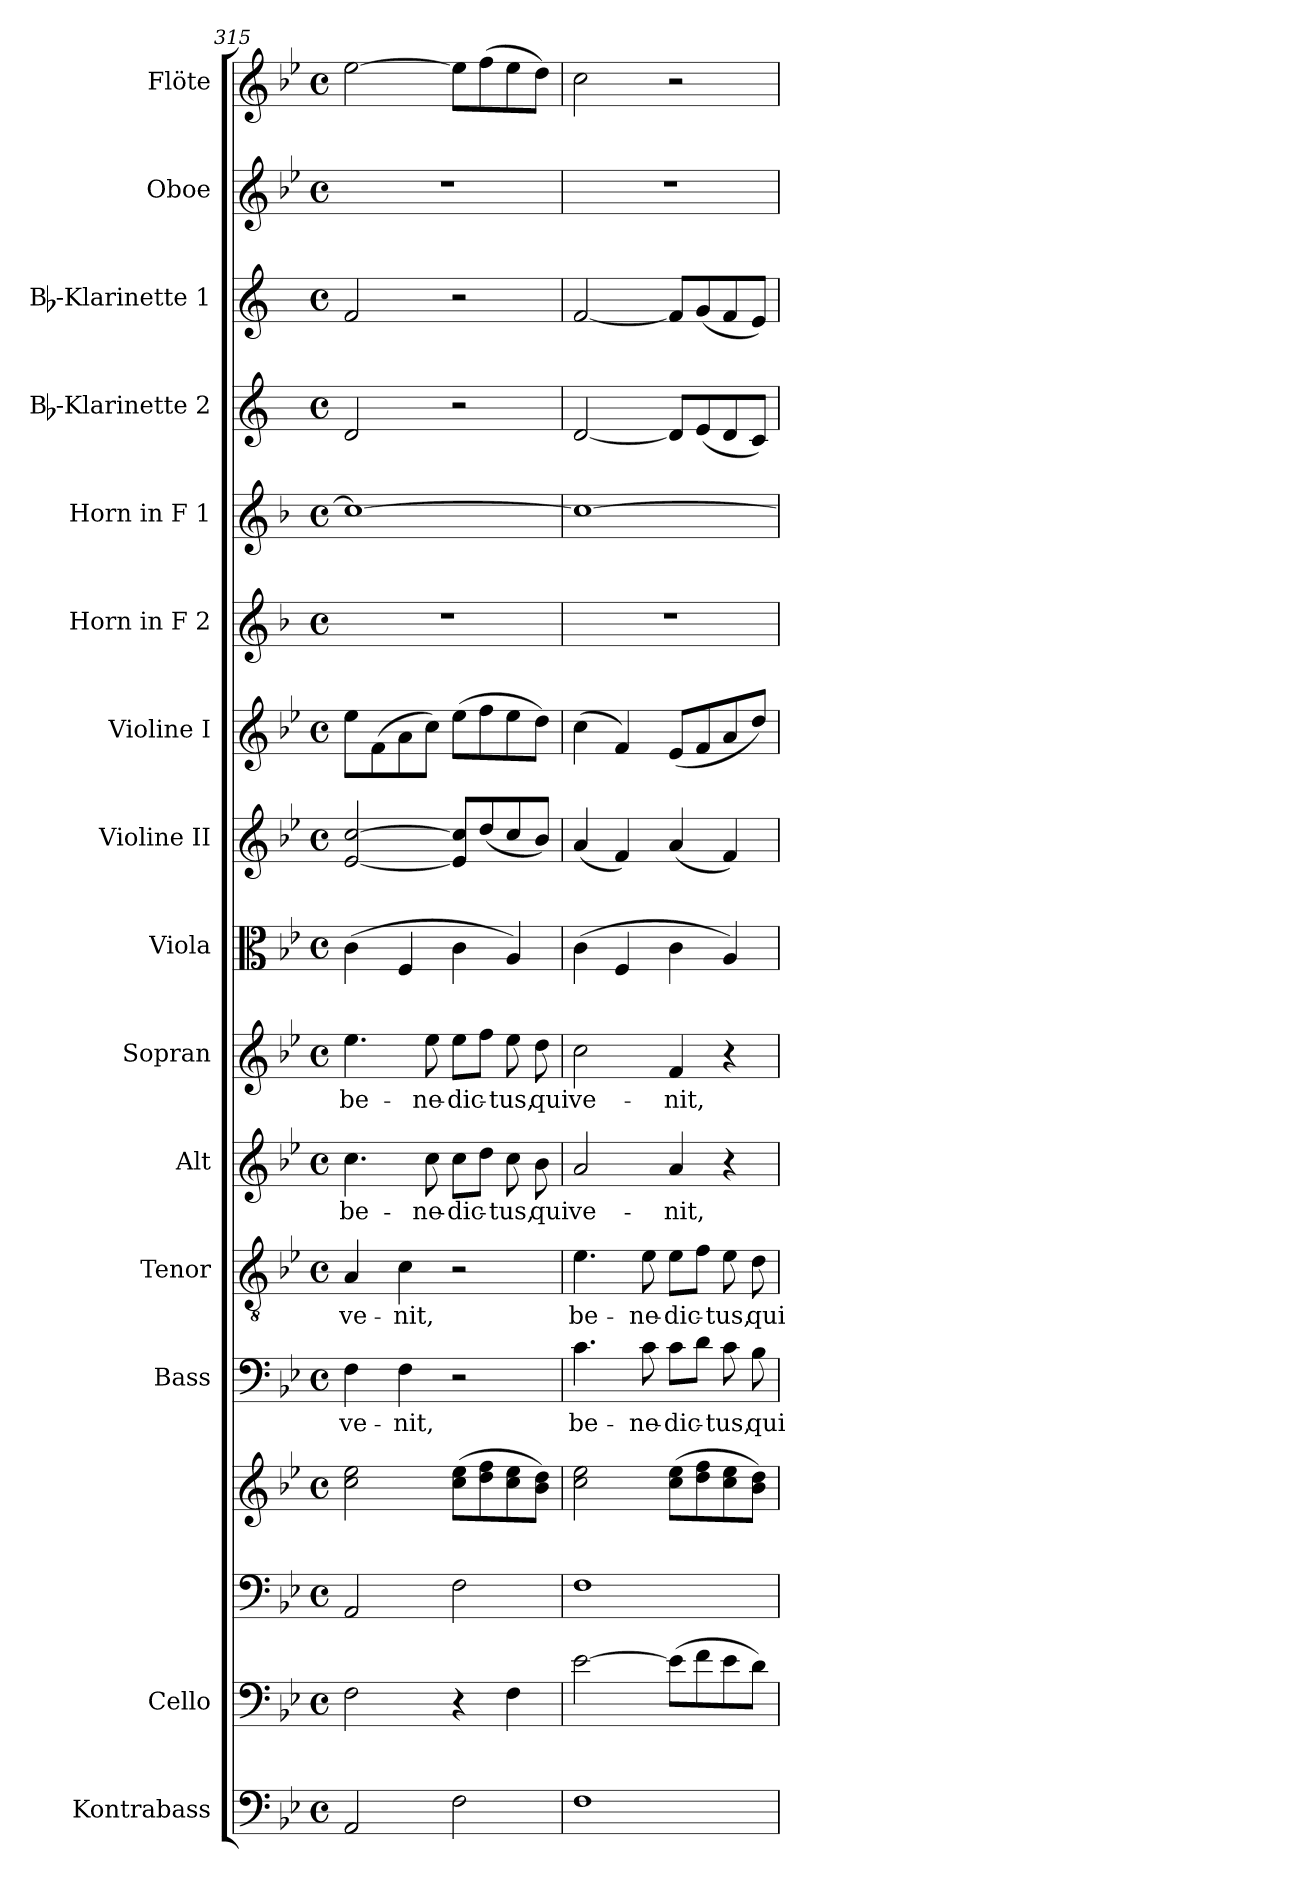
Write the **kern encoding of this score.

**kern	**kern	**kern	**kern	**kern	**text	**kern	**text	**kern	**text	**kern	**text	**kern	**kern	**kern	**kern	**kern	**kern	**kern	**kern	**kern
*part16	*part15	*part14	*part14	*part13	*part13	*part12	*part12	*part11	*part11	*part10	*part10	*part9	*part8	*part7	*part6	*part5	*part4	*part3	*part2	*part1
*staff17	*staff16	*staff15	*staff14	*staff13	*staff13	*staff12	*staff12	*staff11	*staff11	*staff10	*staff10	*staff9	*staff8	*staff7	*staff6	*staff5	*staff4	*staff3	*staff2	*staff1
*I"Kontrabass	*I"Cello	*	*	*I"Bass	*	*I"Tenor	*	*I"Alt	*	*I"Sopran	*	*I"Viola	*I"Violine II	*I"Violine I	*I"Horn in F 2	*I"Horn in F 1	*I"Bb-Klarinette 2	*I"Bb-Klarinette 1	*I"Oboe	*I"Flöte
*I'Kb.	*	*	*	*I'B.	*	*I'T.	*	*I'A.	*	*I'S.	*	*I'Vla.	*I'Vl. II	*I'Vl. I	*	*	*I'Bb Kl. 2	*I'Bb Kl. 1	*I'Ob.	*I'Fl.
*clefF4	*clefF4	*clefF4	*clefG2	*clefF4	*	*clefGv2	*	*clefG2	*	*clefG2	*	*clefC3	*clefG2	*clefG2	*clefG2	*clefG2	*clefG2	*clefG2	*clefG2	*clefG2
*ITrd7c12	*	*	*	*	*	*	*	*	*	*	*	*	*	*	*ITrd4c7	*ITrd4c7	*ITrd1c2	*ITrd1c2	*	*
*k[b-e-]	*k[b-e-]	*k[b-e-]	*k[b-e-]	*k[b-e-]	*	*k[b-e-]	*	*k[b-e-]	*	*k[b-e-]	*	*k[b-e-]	*k[b-e-]	*k[b-e-]	*k[b-e-]	*k[b-e-]	*k[b-e-]	*k[b-e-]	*k[b-e-]	*k[b-e-]
*B-:	*B-:	*B-:	*B-:	*B-:	*	*B-:	*	*B-:	*	*B-:	*	*B-:	*B-:	*B-:	*B-:	*B-:	*B-:	*B-:	*B-:	*B-:
*M4/4	*M4/4	*M4/4	*M4/4	*M4/4	*	*M4/4	*	*M4/4	*	*M4/4	*	*M4/4	*M4/4	*M4/4	*M4/4	*M4/4	*M4/4	*M4/4	*M4/4	*M4/4
*met(c)	*met(c)	*met(c)	*met(c)	*met(c)	*	*met(c)	*	*met(c)	*	*met(c)	*	*met(c)	*met(c)	*met(c)	*met(c)	*met(c)	*met(c)	*met(c)	*met(c)	*met(c)
=315	=315	=315	=315	=315	=315	=315	=315	=315	=315	=315	=315	=315	=315	=315	=315	=315	=315	=315	=315	=315
!	!	!	!	!	!LO:LY:b	!	!LO:LY:b	!	!LO:LY:b	!	!LO:LY:b	!	!	!	!	!	!	!	!	!
2AAA/	2F\	2AA/	2cc\ 2ee-\	4F\	ve-	4A/	ve-	4.cc\	be-	4.ee-\	be-	(>4c\	[2e-/ [2cc/	8ee-\L	1r	1f_	2c/	2e-/	1r	[2ee-\
.	.	.	.	.	.	.	.	.	.	.	.	.	.	(>8f\	.	.	.	.	.	.
!	!	!	!	!	!LO:LY:b	!	!LO:LY:b	!	!	!	!	!	!	!	!	!	!	!	!	!
.	.	.	.	4F\	-nit,	4c\	-nit,	.	.	.	.	4F/	.	8a\	.	.	.	.	.	.
!	!	!	!	!	!	!	!	!	!LO:LY:b	!	!LO:LY:b	!	!	!	!	!	!	!	!	!
.	.	.	.	.	.	.	.	8cc\	-ne-	8ee-\	-ne-	.	.	8cc\J)	.	.	.	.	.	.
!	!	!	!	!	!	!	!	!	!LO:LY:b	!	!LO:LY:b	!	!	!	!	!	!	!	!	!
2FF\	4r	2F\	(>8cc\ 8ee-\L	2r	.	2r	.	8cc\L	-dic-	8ee-\L	-dic-	4c\	8e-/] 8cc/]L	(>8ee-\L	.	.	2r	2r	.	8ee-\L]
.	.	.	8dd\ 8ff\	.	.	.	.	8dd\J	.	8ff\J	.	.	(<8dd/	8ff\	.	.	.	.	.	(>8ff\
!	!	!	!	!	!	!	!	!	!LO:LY:b	!	!LO:LY:b	!	!	!	!	!	!	!	!	!
.	4F\	.	8cc\ 8ee-\	.	.	.	.	8cc\	-tus,	8ee-\	-tus,	4A/)	8cc/	8ee-\	.	.	.	.	.	8ee-\
!	!	!	!	!	!	!	!	!	!LO:LY:b	!	!LO:LY:b	!	!	!	!	!	!	!	!	!
.	.	.	8b-\ 8dd\J)	.	.	.	.	8b-\	qui	8dd\	qui	.	8b-/J)	8dd\J)	.	.	.	.	.	8dd\J)
=316	=316	=316	=316	=316	=316	=316	=316	=316	=316	=316	=316	=316	=316	=316	=316	=316	=316	=316	=316	=316
!	!	!	!	!	!LO:LY:b	!	!LO:LY:b	!	!LO:LY:b	!	!LO:LY:b	!	!	!	!	!	!	!	!	!
1FF	[2e-\	1F	2cc\ 2ee-\	4.c\	be-	4.e-\	be-	2a/	ve-	2cc\	ve-	(>4c\	(<4a/	(>4cc\	1r	1f_	[2c/	[2e-/	1r	2cc\
.	.	.	.	.	.	.	.	.	.	.	.	4F/	4f/)	4f/)	.	.	.	.	.	.
!	!	!	!	!	!LO:LY:b	!	!LO:LY:b	!	!	!	!	!	!	!	!	!	!	!	!	!
.	.	.	.	8c\	-ne-	8e-\	-ne-	.	.	.	.	.	.	.	.	.	.	.	.	.
!	!	!	!	!	!LO:LY:b	!	!LO:LY:b	!	!LO:LY:b	!	!LO:LY:b	!	!	!	!	!	!	!	!	!
.	(>8e-\L]	.	(>8cc\ 8ee-\L	8c\L	-dic-	8e-\L	-dic-	4a/	-nit,	4f/	-nit,	4c\	(<4a/	(<8e-/L	.	.	8c/L]	8e-/L]	.	2r
.	8f\	.	8dd\ 8ff\	8d\J	.	8f\J	.	.	.	.	.	.	.	8f/	.	.	(<8d/	(<8f/	.	.
!	!	!	!	!	!LO:LY:b	!	!LO:LY:b	!	!	!	!	!	!	!	!	!	!	!	!	!
.	8e-\	.	8cc\ 8ee-\	8c\	-tus,	8e-\	-tus,	4r	.	4r	.	4A/)	4f/)	8a/	.	.	8c/	8e-/	.	.
!	!	!	!	!	!LO:LY:b	!	!LO:LY:b	!	!	!	!	!	!	!	!	!	!	!	!	!
.	8d\J)	.	8b-\ 8dd\J)	8B-\	qui	8d\	qui	.	.	.	.	.	.	8dd/J)	.	.	8B-/J)	8d/J)	.	.
=	=	=	=	=	=	=	=	=	=	=	=	=	=	=	=	=	=	=	=	=
*-	*-	*-	*-	*-	*-	*-	*-	*-	*-	*-	*-	*-	*-	*-	*-	*-	*-	*-	*-	*-
